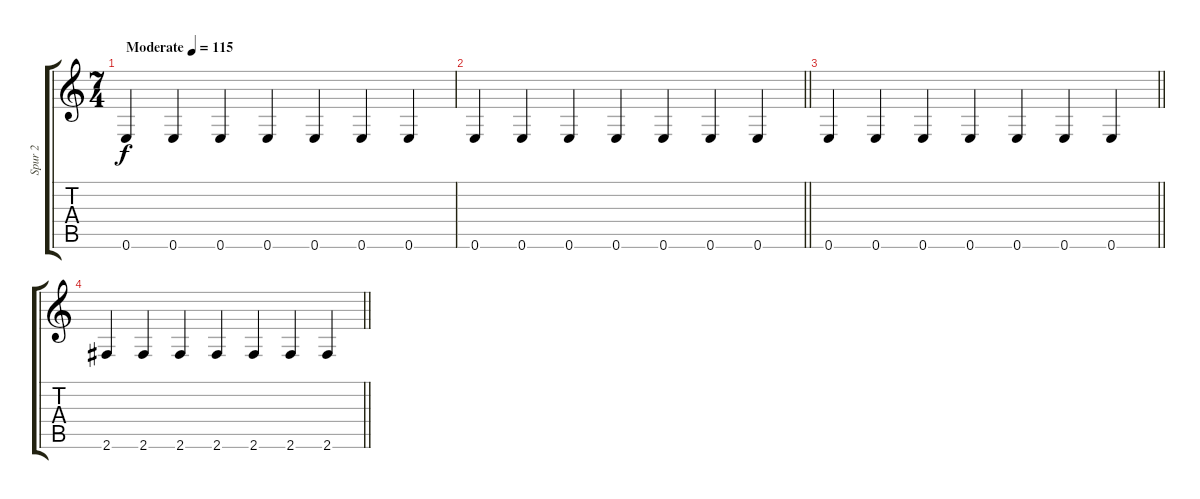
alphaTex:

\track ("Spur 2" "Spur 2") {instrument acousticguitarsteel}
\staff {score tabs}
\tuning (E4 B3 G3 D3 A2 E2) {hide}
\ts (7 4)
\tempo (115 "Moderate")
\clef g2
\ks c
0.6.4{dy f instrument acousticguitarsteel} 0.6.4 0.6.4 0.6.4 0.6.4 0.6.4 0.6.4 |
\barLineRight lightlight
0.6.4 0.6.4 0.6.4 0.6.4 0.6.4 0.6.4 0.6.4 |
\barLineRight lightlight
0.6.4 0.6.4 0.6.4 0.6.4 0.6.4 0.6.4 0.6.4 |
\barLineRight lightlight
2.6.4 2.6.4 2.6.4 2.6.4 2.6.4 2.6.4 2.6.4
